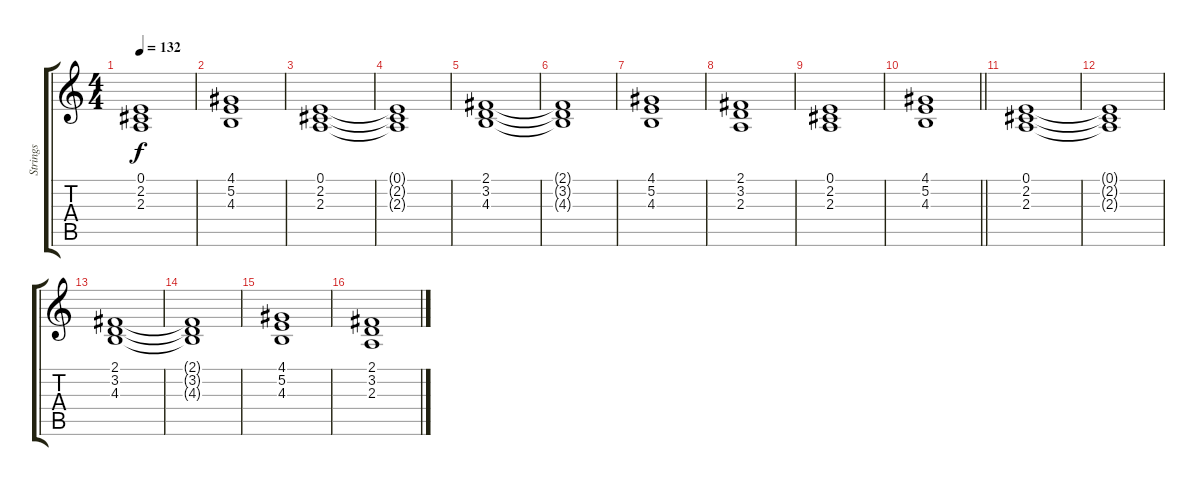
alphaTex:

\track ("Strings" "Strings") {instrument stringensemble1}
\staff {score tabs}
\tuning (E4 B3 G3 D3 A2 E2) {hide}
\ts (4 4)
\tempo 132
\clef g2
\ks c
(0.1 2.2 2.3).1{dy f} |
(4.1 5.2 4.3).1 |
(0.1 2.2 2.3).1 |
(0.1{t} 2.2{t} 2.3{t}).1 |
(2.1 3.2 4.3).1 |
(2.1{t} 3.2{t} 4.3{t}).1 |
(4.1 5.2 4.3).1 |
(2.1 3.2 2.3).1 |
(0.1 2.2 2.3).1 |
\barLineRight lightlight
(4.1 5.2 4.3).1 |
\section ("" "")
(0.1 2.2 2.3).1 |
(0.1{t} 2.2{t} 2.3{t}).1 |
(2.1 3.2 4.3).1 |
(2.1{t} 3.2{t} 4.3{t}).1 |
(4.1 5.2 4.3).1 |
(2.1 3.2 2.3).1
